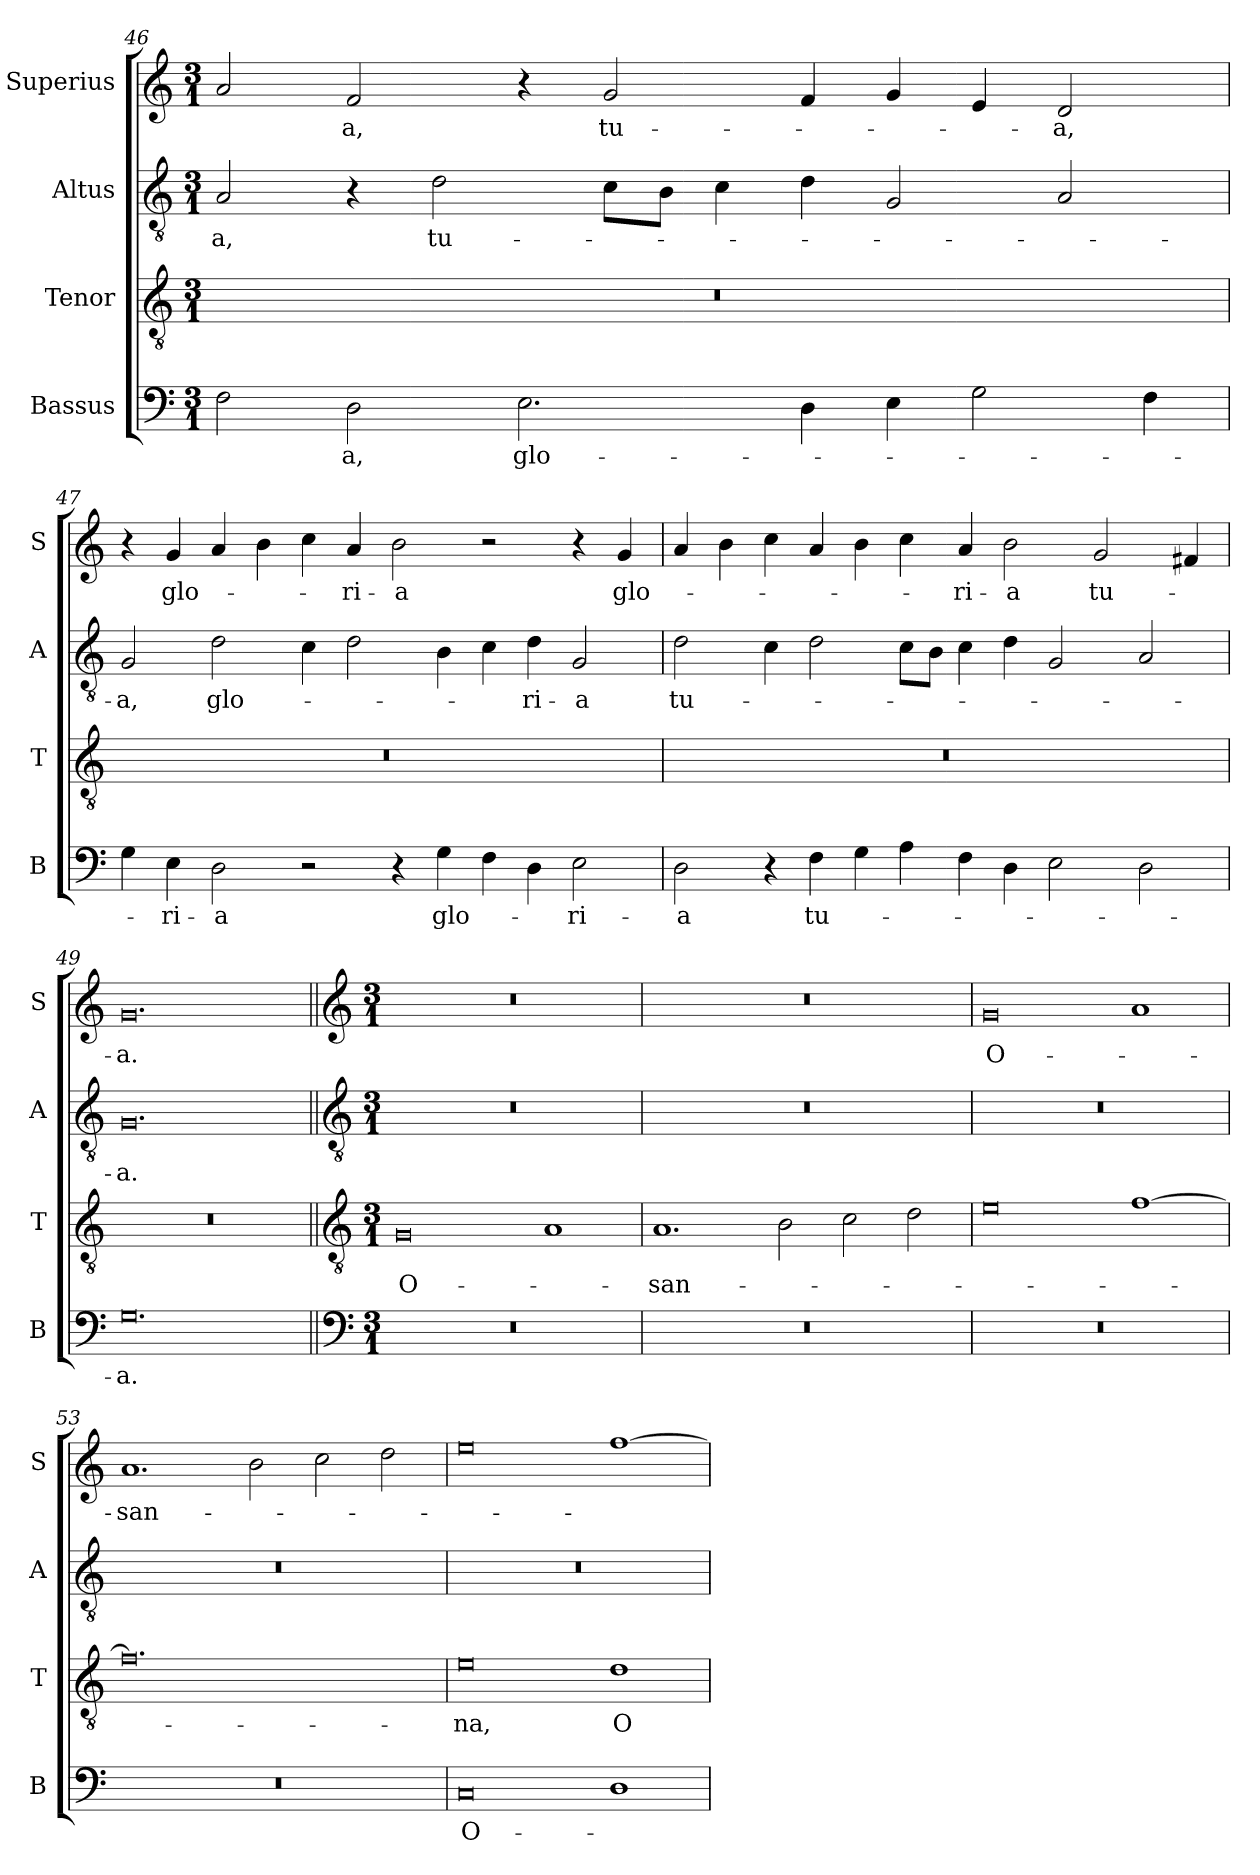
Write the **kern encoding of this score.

**kern	**text	**kern	**text	**kern	**text	**kern	**text
*part4	*part4	*part3	*part3	*part2	*part2	*part1	*part1
*staff4	*staff4	*staff3	*staff3	*staff2	*staff2	*staff1	*staff1
*I"Bassus	*	*I"Tenor	*	*I"Altus	*	*I"Superius	*
*I'B	*	*I'T	*	*I'A	*	*I'S	*
!!LO:LB:g=z
*clefF4	*	*clefGv2	*	*clefGv2	*	*clefG2	*
*k[]	*	*k[]	*	*k[]	*	*k[]	*
*M3/1	*	*M3/1	*	*M3/1	*	*M3/1	*
=46	=46	=46	=46	=46	=46	=46	=46
2F\	.	0.r	.	2A/	-a,	2a/	.
2D\	-a,	.	.	4r	.	2f/	-a,
.	.	.	.	2d\	tu-	.	.
2.E\	glo-	.	.	.	.	4r	.
.	.	.	.	8c\L	.	2g/	tu-
.	.	.	.	8B\J	.	.	.
.	.	.	.	4c\	.	.	.
4D\	.	.	.	4d\	.	4f/	.
4E\	.	.	.	2G/	.	4g/	.
2G\	.	.	.	.	.	4e/	.
.	.	.	.	2A/	.	2d/	-a,
4F\	.	.	.	.	.	.	.
=47	=47	=47	=47	=47	=47	=47	=47
4G\	.	0.r	.	2G/	-a,	4r	.
4E\	-ri-	.	.	.	.	4g/	glo-
2D\	-a	.	.	2d\	glo-	4a/	.
.	.	.	.	.	.	4b\	.
2r	.	.	.	4c\	.	4cc\	.
.	.	.	.	2d\	.	4a/	-ri-
4r	.	.	.	.	.	2b\	-a
4G\	glo-	.	.	4B\	.	.	.
4F\	.	.	.	4c\	.	2r	.
4D\	.	.	.	4d\	-ri-	.	.
2E\	-ri-	.	.	2G/	-a	4r	.
.	.	.	.	.	.	4g/	glo-
=48	=48	=48	=48	=48	=48	=48	=48
2D\	-a	0.r	.	2d\	tu-	4a/	.
.	.	.	.	.	.	4b\	.
4r	.	.	.	4c\	.	4cc\	.
4F\	tu-	.	.	2d\	.	4a/	.
4G\	.	.	.	.	.	4b\	.
4A\	.	.	.	8c\L	.	4cc\	.
.	.	.	.	8B\J	.	.	.
4F\	.	.	.	4c\	.	4a/	-ri-
4D\	.	.	.	4d\	.	2b\	-a
2E\	.	.	.	2G/	.	.	.
.	.	.	.	.	.	2g/	tu-
2D\	.	.	.	2A/	.	.	.
.	.	.	.	.	.	4f#X/	.
=49	=49	=49	=49	=49	=49	=49	=49
0.G\	-a.	0.r	.	0.G/	-a.	0.g/	-a.
!!LO:LB:g=z
=50||	=50||	=50||	=50||	=50||	=50||	=50||	=50||
*clefF4	*	*clefGv2	*	*clefGv2	*	*clefG2	*
*k[]	*	*k[]	*	*k[]	*	*k[]	*
*M3/1	*	*M3/1	*	*M3/1	*	*M3/1	*
0.r	.	0G	O-	0.r	.	0.r	.
.	.	1A	.	.	.	.	.
=51	=51	=51	=51	=51	=51	=51	=51
0.r	.	1.A	-san-	0.r	.	0.r	.
.	.	2B\	.	.	.	.	.
.	.	2c\	.	.	.	.	.
.	.	2d\	.	.	.	.	.
=52	=52	=52	=52	=52	=52	=52	=52
0.r	.	0e	.	0.r	.	0g	O-
.	.	[1f	.	.	.	1a	.
=53	=53	=53	=53	=53	=53	=53	=53
0.r	.	0.f]	.	0.r	.	1.a	-san-
.	.	.	.	.	.	2b\	.
.	.	.	.	.	.	2cc\	.
.	.	.	.	.	.	2dd\	.
=54	=54	=54	=54	=54	=54	=54	=54
0C	O-	0e	-na,	0.r	.	0ee	.
1D	.	1d	O-	.	.	[1ff	.
=	=	=	=	=	=	=	=
*-	*-	*-	*-	*-	*-	*-	*-
